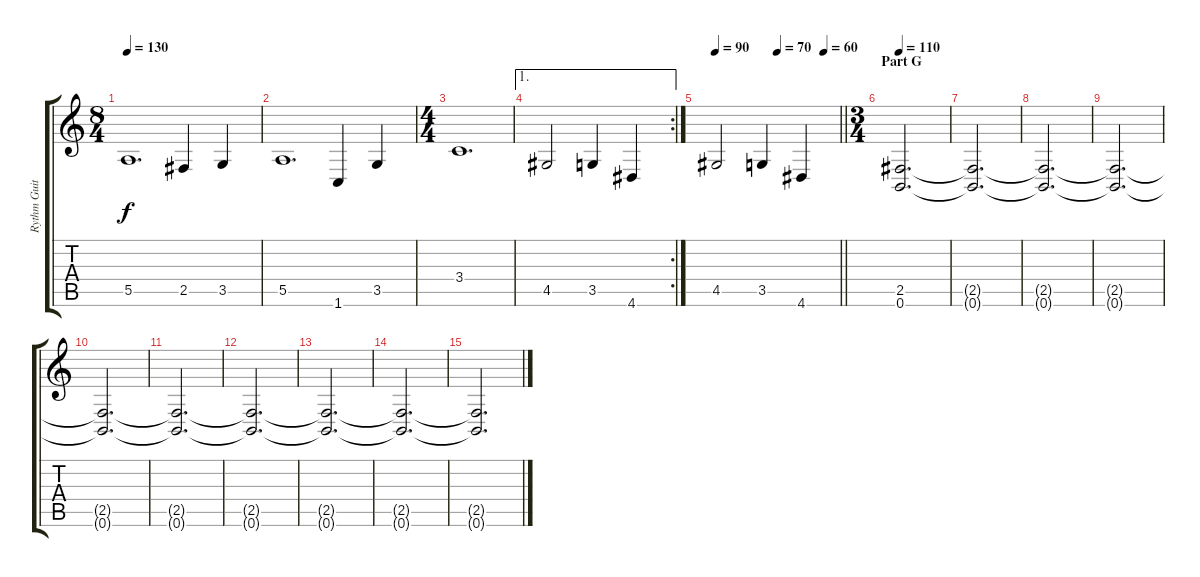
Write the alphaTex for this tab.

\track ("Rythm Guitar" "Rythm Guit") {instrument distortionguitar}
\staff {score tabs}
\tuning (B3 Gb3 D3 A2 E2 B1) {hide}
\ts (8 4)
\tempo 130
\clef g2
\ks c
5.5.1{d dy f} 2.5.4 3.5.4 |
5.5.1{d} 1.6.4 3.5.4 |
\ts (4 4)
3.4.1{d} |
\ae 1
\rc 2
4.5.2 3.5.4 4.6.4 |
\tempo 90
\tempo (70 0.5)
\tempo (60 0.875)
\barLineRight lightlight
4.5.2 3.5.4 4.6.4 |
\ts (3 4)
\section ("" "Part G")
\tempo 110
(2.5 0.6).2{d} |
(2.5{t} 0.6{t}).2{d} |
(2.5{t} 0.6{t}).2{d} |
(2.5{t} 0.6{t}).2{d} |
(2.5{t} 0.6{t}).2{d} |
(2.5{t} 0.6{t}).2{d} |
(2.5{t} 0.6{t}).2{d} |
(2.5{t} 0.6{t}).2{d} |
(2.5{t} 0.6{t}).2{d} |
(2.5{t} 0.6{t}).2{d}
